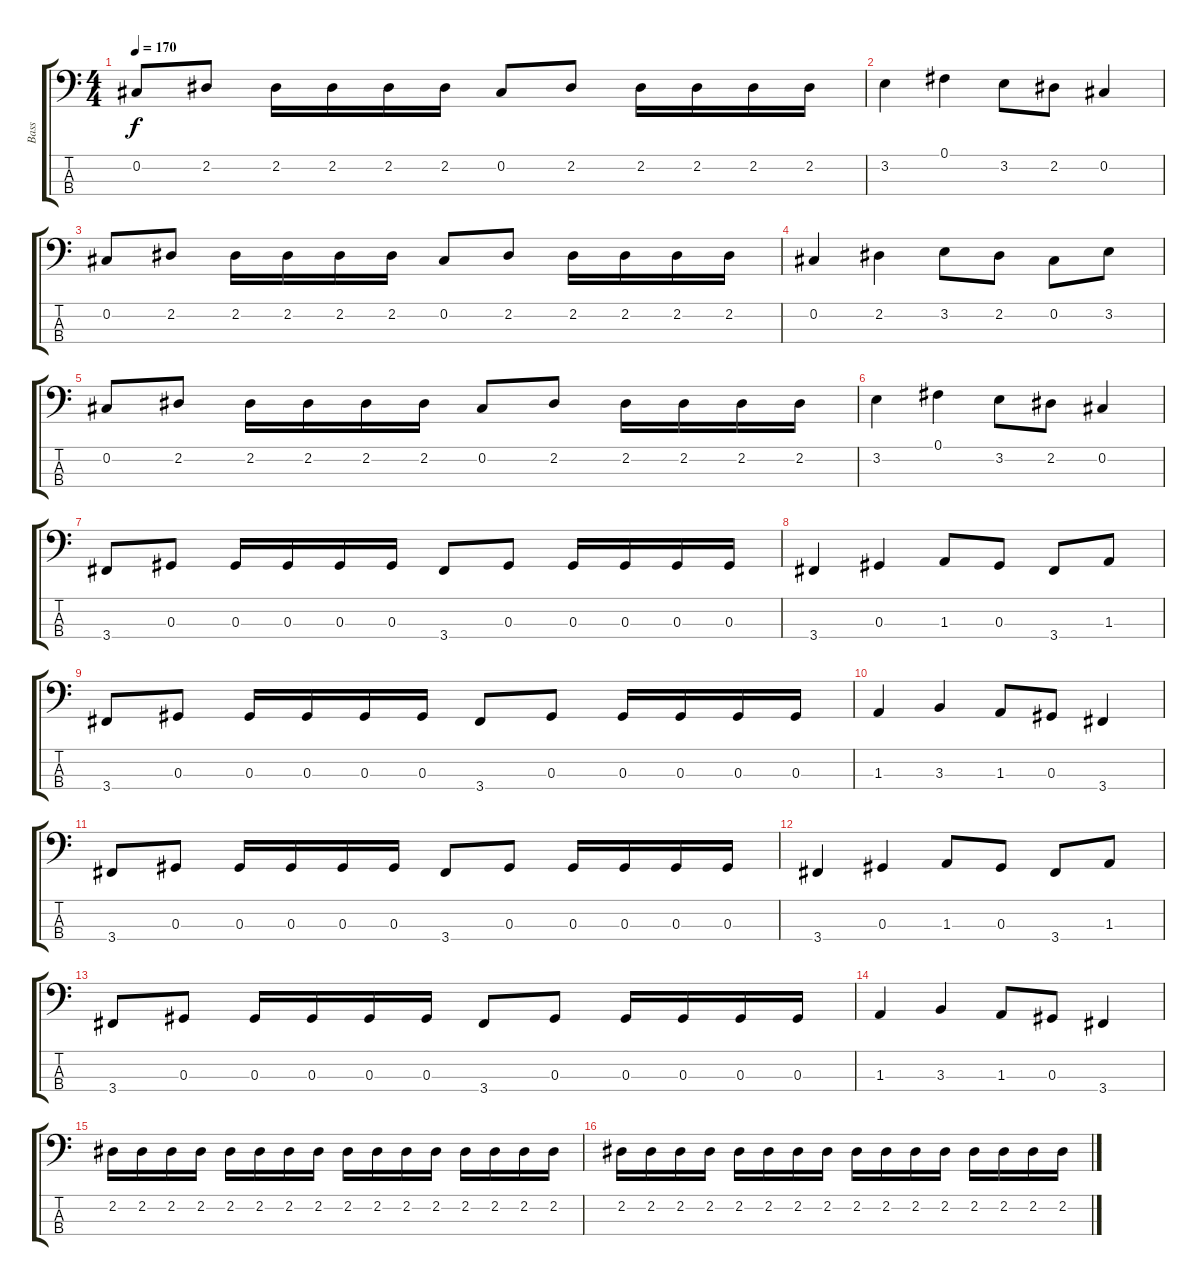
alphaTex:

\track ("Bass" "Bass") {instrument electricbasspick}
\staff {score tabs}
\tuning (Gb2 Db2 Ab1 Eb1) {hide}
\ts (4 4)
\tempo 170
\clef f4
\ks c
0.2.8{dy f} 2.2.8 2.2.16 2.2.16 2.2.16 2.2.16 0.2.8 2.2.8 2.2.16 2.2.16 2.2.16 2.2.16 |
3.2.4 0.1.4 3.2.8 2.2.8 0.2.4 |
0.2.8 2.2.8 2.2.16 2.2.16 2.2.16 2.2.16 0.2.8 2.2.8 2.2.16 2.2.16 2.2.16 2.2.16 |
0.2.4 2.2.4 3.2.8 2.2.8 0.2.8 3.2.8 |
0.2.8 2.2.8 2.2.16 2.2.16 2.2.16 2.2.16 0.2.8 2.2.8 2.2.16 2.2.16 2.2.16 2.2.16 |
3.2.4 0.1.4 3.2.8 2.2.8 0.2.4 |
3.4.8 0.3.8 0.3.16 0.3.16 0.3.16 0.3.16 3.4.8 0.3.8 0.3.16 0.3.16 0.3.16 0.3.16 |
3.4.4 0.3.4 1.3.8 0.3.8 3.4.8 1.3.8 |
3.4.8 0.3.8 0.3.16 0.3.16 0.3.16 0.3.16 3.4.8 0.3.8 0.3.16 0.3.16 0.3.16 0.3.16 |
1.3.4 3.3.4 1.3.8 0.3.8 3.4.4 |
3.4.8 0.3.8 0.3.16 0.3.16 0.3.16 0.3.16 3.4.8 0.3.8 0.3.16 0.3.16 0.3.16 0.3.16 |
3.4.4 0.3.4 1.3.8 0.3.8 3.4.8 1.3.8 |
3.4.8 0.3.8 0.3.16 0.3.16 0.3.16 0.3.16 3.4.8 0.3.8 0.3.16 0.3.16 0.3.16 0.3.16 |
1.3.4 3.3.4 1.3.8 0.3.8 3.4.4 |
2.2.16 2.2.16 2.2.16 2.2.16 2.2.16 2.2.16 2.2.16 2.2.16 2.2.16 2.2.16 2.2.16 2.2.16 2.2.16 2.2.16 2.2.16 2.2.16 |
2.2.16 2.2.16 2.2.16 2.2.16 2.2.16 2.2.16 2.2.16 2.2.16 2.2.16 2.2.16 2.2.16 2.2.16 2.2.16 2.2.16 2.2.16 2.2.16
